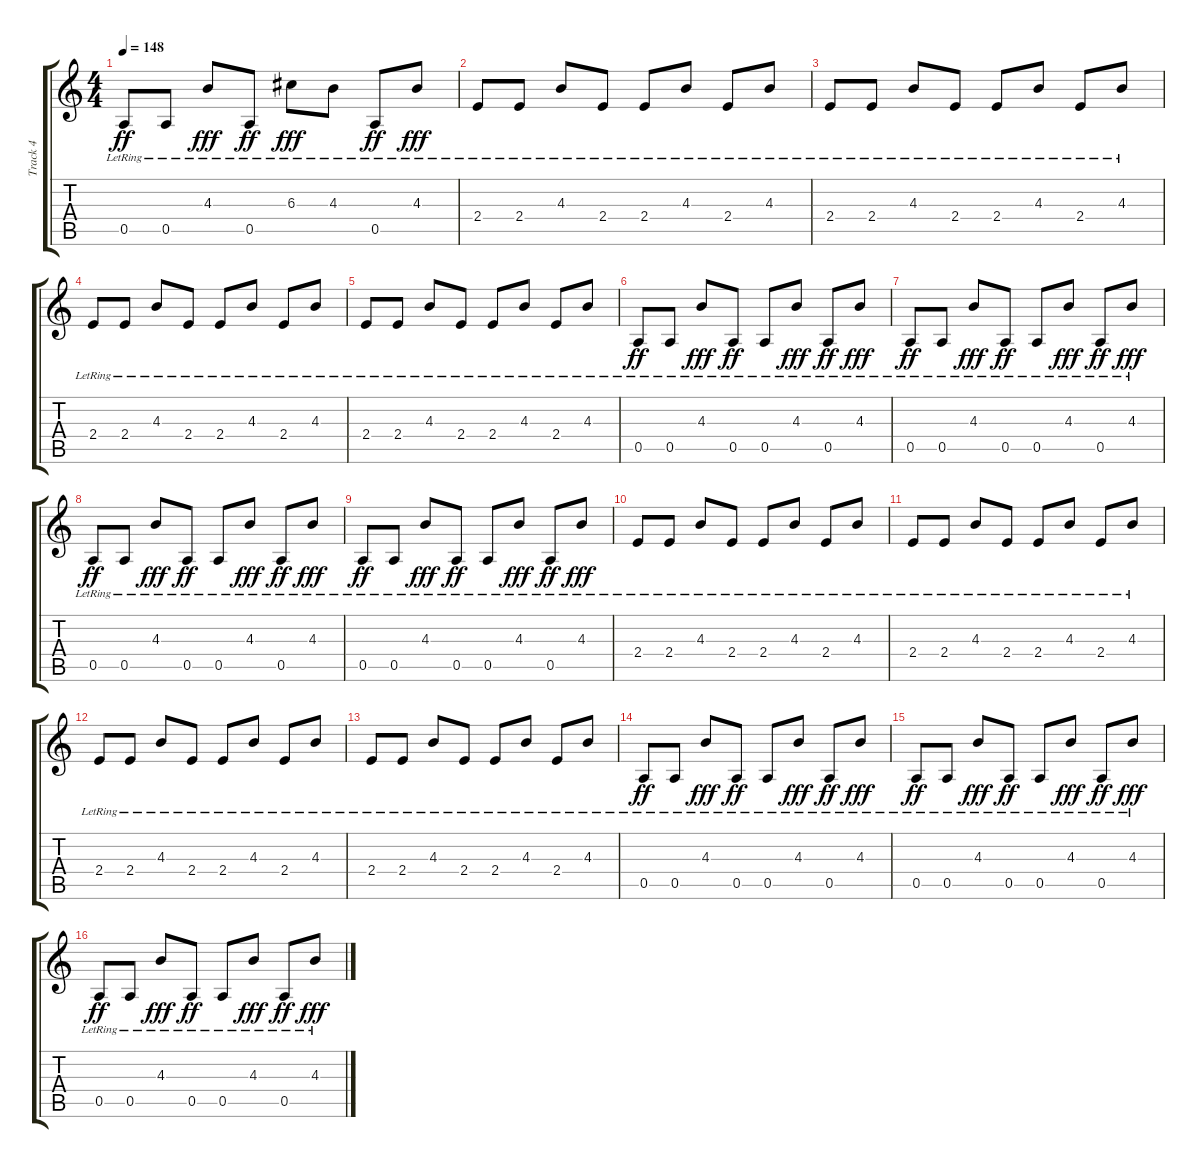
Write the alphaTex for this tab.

\track ("Track 4" "Track 4") {instrument electricguitarjazz}
\staff {score tabs}
\tuning (E4 B3 G3 D3 A2 E2) {hide}
\ts (4 4)
\tempo 148
\clef g2
\ks c
0.5{lr}.8{dy ff} 0.5{lr}.8 4.3{lr}.8{dy fff} 0.5{lr}.8{dy ff} 6.3{lr}.8{dy fff} 4.3{lr}.8 0.5{lr}.8{dy ff} 4.3{lr}.8{dy fff} |
2.4{lr}.8 2.4{lr}.8 4.3{lr}.8 2.4{lr}.8 2.4{lr}.8 4.3{lr}.8 2.4{lr}.8 4.3{lr}.8 |
2.4{lr}.8 2.4{lr}.8 4.3{lr}.8 2.4{lr}.8 2.4{lr}.8 4.3{lr}.8 2.4{lr}.8 4.3{lr}.8 |
2.4{lr}.8 2.4{lr}.8 4.3{lr}.8 2.4{lr}.8 2.4{lr}.8 4.3{lr}.8 2.4{lr}.8 4.3{lr}.8 |
2.4{lr}.8 2.4{lr}.8 4.3{lr}.8 2.4{lr}.8 2.4{lr}.8 4.3{lr}.8 2.4{lr}.8 4.3{lr}.8 |
0.5{lr}.8{dy ff} 0.5{lr}.8 4.3{lr}.8{dy fff} 0.5{lr}.8{dy ff} 0.5{lr}.8 4.3{lr}.8{dy fff} 0.5{lr}.8{dy ff} 4.3{lr}.8{dy fff} |
0.5{lr}.8{dy ff} 0.5{lr}.8 4.3{lr}.8{dy fff} 0.5{lr}.8{dy ff} 0.5{lr}.8 4.3{lr}.8{dy fff} 0.5{lr}.8{dy ff} 4.3{lr}.8{dy fff} |
0.5{lr}.8{dy ff} 0.5{lr}.8 4.3{lr}.8{dy fff} 0.5{lr}.8{dy ff} 0.5{lr}.8 4.3{lr}.8{dy fff} 0.5{lr}.8{dy ff} 4.3{lr}.8{dy fff} |
0.5{lr}.8{dy ff} 0.5{lr}.8 4.3{lr}.8{dy fff} 0.5{lr}.8{dy ff} 0.5{lr}.8 4.3{lr}.8{dy fff} 0.5{lr}.8{dy ff} 4.3{lr}.8{dy fff} |
2.4{lr}.8 2.4{lr}.8 4.3{lr}.8 2.4{lr}.8 2.4{lr}.8 4.3{lr}.8 2.4{lr}.8 4.3{lr}.8 |
2.4{lr}.8 2.4{lr}.8 4.3{lr}.8 2.4{lr}.8 2.4{lr}.8 4.3{lr}.8 2.4{lr}.8 4.3{lr}.8 |
2.4{lr}.8 2.4{lr}.8 4.3{lr}.8 2.4{lr}.8 2.4{lr}.8 4.3{lr}.8 2.4{lr}.8 4.3{lr}.8 |
2.4{lr}.8 2.4{lr}.8 4.3{lr}.8 2.4{lr}.8 2.4{lr}.8 4.3{lr}.8 2.4{lr}.8 4.3{lr}.8 |
0.5{lr}.8{dy ff} 0.5{lr}.8 4.3{lr}.8{dy fff} 0.5{lr}.8{dy ff} 0.5{lr}.8 4.3{lr}.8{dy fff} 0.5{lr}.8{dy ff} 4.3{lr}.8{dy fff} |
0.5{lr}.8{dy ff} 0.5{lr}.8 4.3{lr}.8{dy fff} 0.5{lr}.8{dy ff} 0.5{lr}.8 4.3{lr}.8{dy fff} 0.5{lr}.8{dy ff} 4.3{lr}.8{dy fff} |
0.5{lr}.8{dy ff} 0.5{lr}.8 4.3{lr}.8{dy fff} 0.5{lr}.8{dy ff} 0.5{lr}.8 4.3{lr}.8{dy fff} 0.5{lr}.8{dy ff} 4.3{lr}.8{dy fff}
